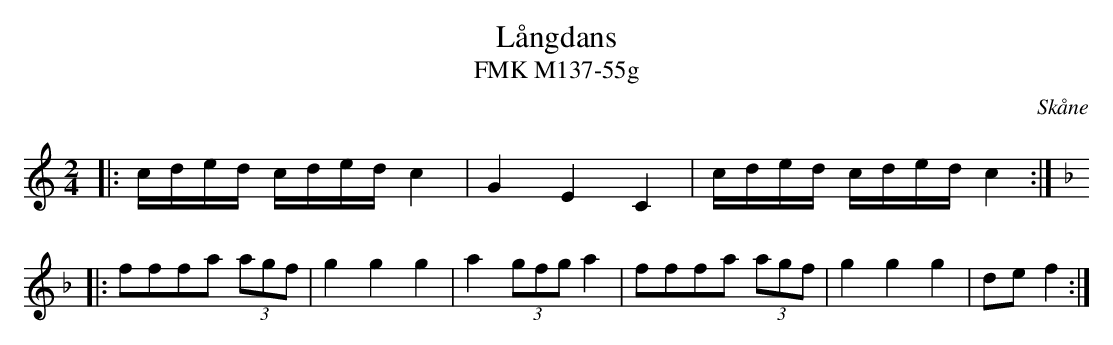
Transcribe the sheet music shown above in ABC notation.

X:1
T:Långdans
T:FMK M137-55g
O:Skåne
M:2/4
L:1/16
K:C
|: cded cded  c4 | G4 E4 C4 |cded cded c4 :|
|:[K:F] f2f2f2a2 (3a2g2f2 | g4 g4 g4|  a4 (3g2f2g2 a4 | f2f2f2a2 (3a2g2f2 | g4 g4 g4 | d2e2 f4  :|
